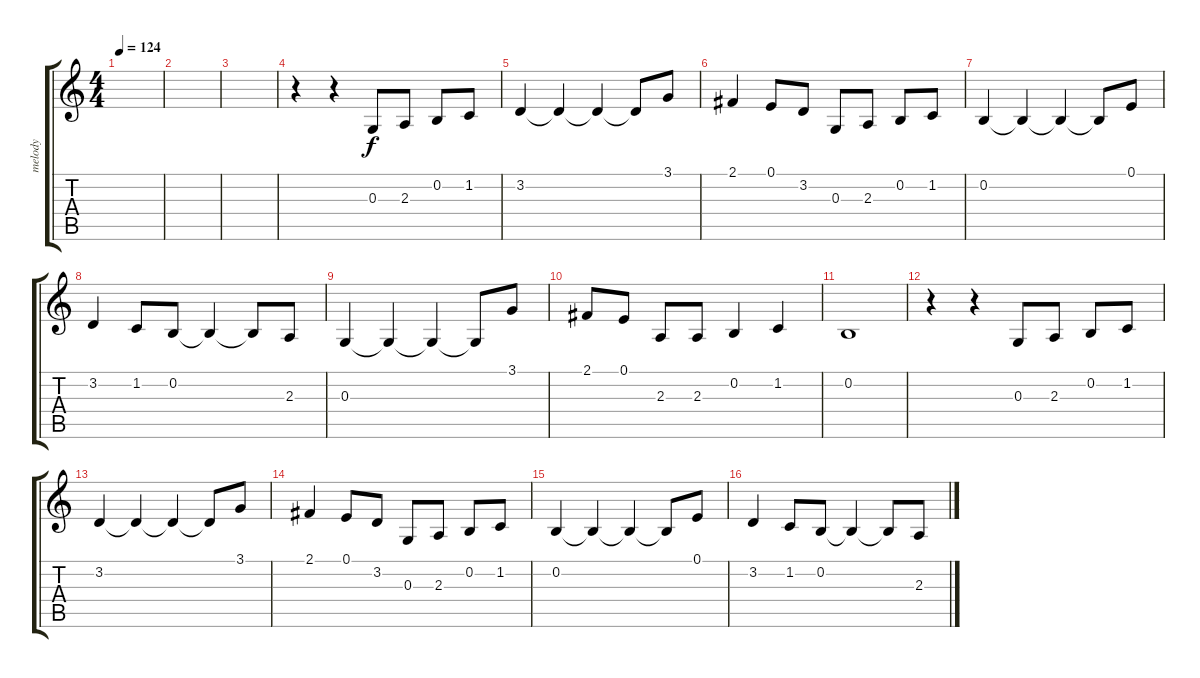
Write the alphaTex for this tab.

\track ("melody" "melody") {instrument brightacousticpiano}
\staff {score tabs}
\tuning (E4 B3 G3 D3 A2 E2) {hide}
\ts (4 4)
\tempo 124
\clef g2
\ks c
|
|
|
r.4 r.4 0.3.8 2.3.8 0.2.8 1.2.8 |
3.2.4 3.2{t}.4 3.2{t}.4 3.2{t}.8 3.1.8 |
2.1.4 0.1.8 3.2.8 0.3.8 2.3.8 0.2.8 1.2.8 |
0.2.4 0.2{t}.4 0.2{t}.4 0.2{t}.8 0.1.8 |
3.2.4 1.2.8 0.2.8 0.2{t}.4 0.2{t}.8 2.3.8 |
0.3.4 0.3{t}.4 0.3{t}.4 0.3{t}.8 3.1.8 |
2.1.8 0.1.8 2.3.8 2.3.8 0.2.4 1.2.4 |
0.2.1 |
r.4 r.4 0.3.8 2.3.8 0.2.8 1.2.8 |
3.2.4 3.2{t}.4 3.2{t}.4 3.2{t}.8 3.1.8 |
2.1.4 0.1.8 3.2.8 0.3.8 2.3.8 0.2.8 1.2.8 |
0.2.4 0.2{t}.4 0.2{t}.4 0.2{t}.8 0.1.8 |
3.2.4 1.2.8 0.2.8 0.2{t}.4 0.2{t}.8 2.3.8
